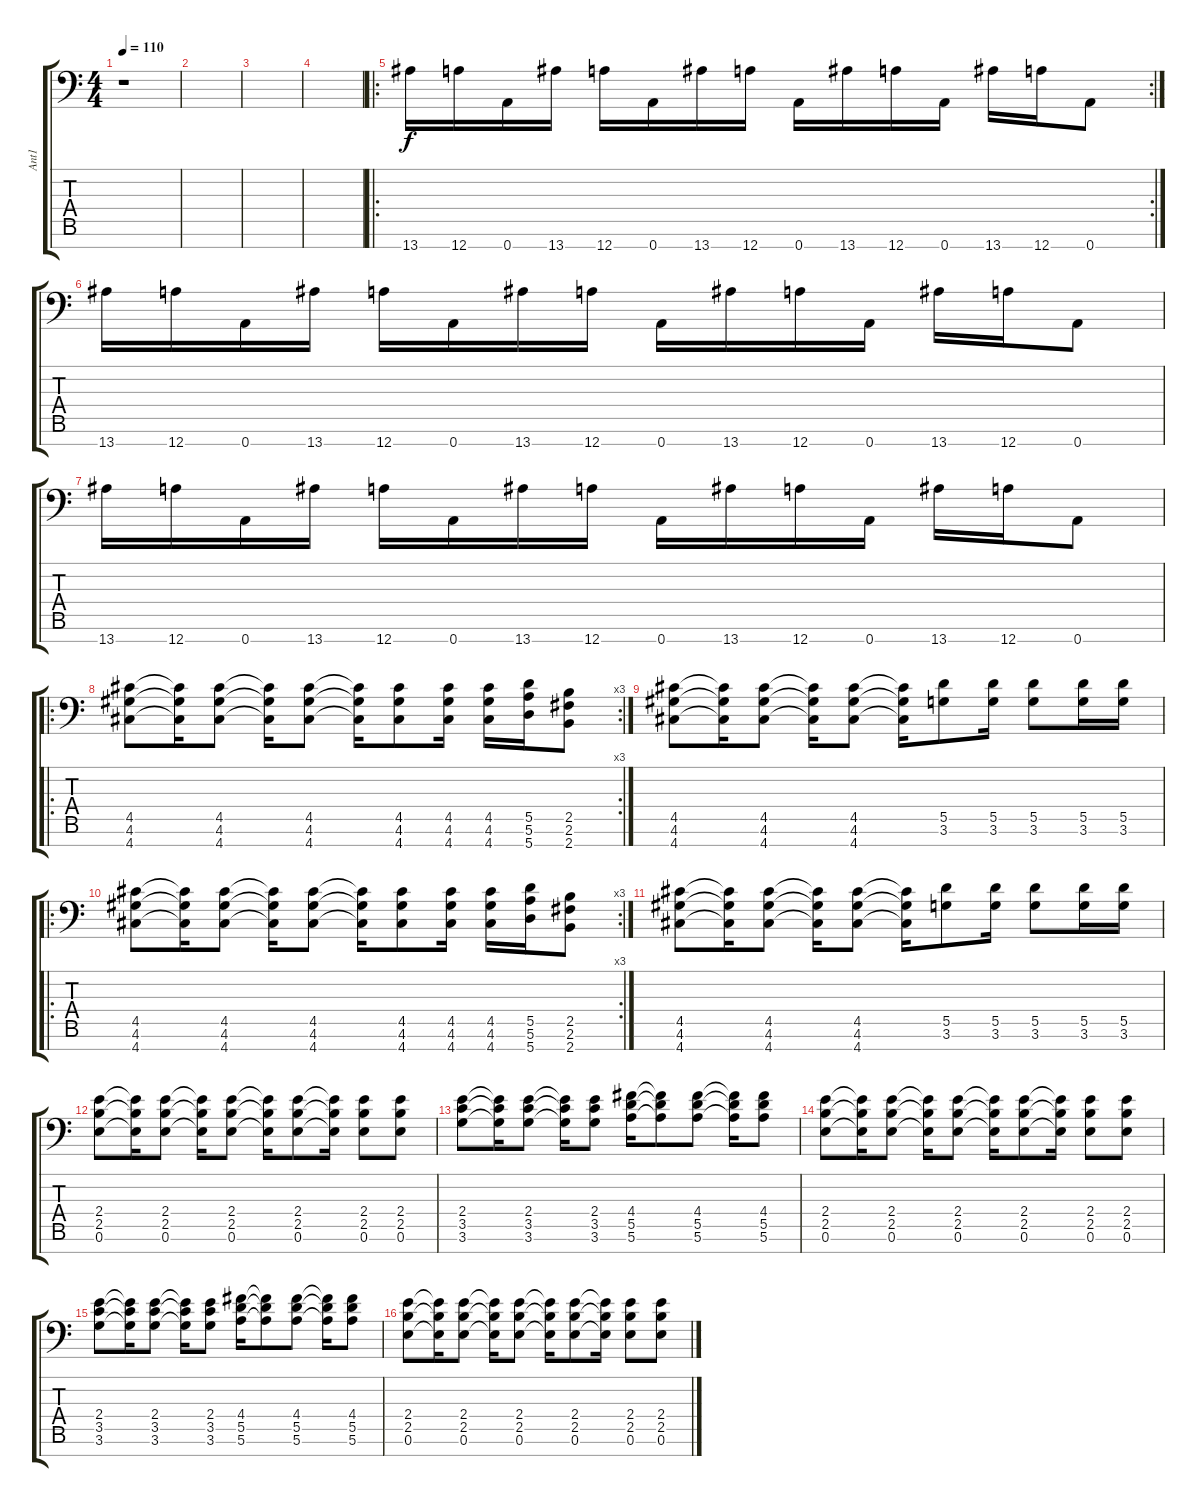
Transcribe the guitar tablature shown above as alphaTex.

\track ("Ant1" "Ant1") {instrument distortionguitar}
\staff {score tabs}
\tuning (E4 B3 G3 D3 A2 E2 A1) {hide}
\ts (4 4)
\tempo 110
\clef f4
\ks c
r.1{dy f instrument distortionguitar} |
|
|
|
\ro
\rc 2
13.7.16 12.7.16 0.7.16 13.7.16 12.7.16 0.7.16 13.7.16 12.7.16 0.7.16 13.7.16 12.7.16 0.7.16 13.7.16 12.7.16 0.7.8 |
13.7.16 12.7.16 0.7.16 13.7.16 12.7.16 0.7.16 13.7.16 12.7.16 0.7.16 13.7.16 12.7.16 0.7.16 13.7.16 12.7.16 0.7.8 |
13.7.16 12.7.16 0.7.16 13.7.16 12.7.16 0.7.16 13.7.16 12.7.16 0.7.16 13.7.16 12.7.16 0.7.16 13.7.16 12.7.16 0.7.8 |
\ro
\rc 3
(4.5 4.6 4.7).8 (4.5{t} 4.6{t} 4.7{t}).16 (4.5 4.6 4.7).8 (4.5{t} 4.6{t} 4.7{t}).16 (4.5 4.6 4.7).8 (4.5{t} 4.6{t} 4.7{t}).16 (4.5 4.6 4.7).8 (4.5 4.6 4.7).16 (4.5 4.6 4.7).16 (5.5 5.6 5.7).16 (2.5 2.6 2.7).8 |
(4.5 4.6 4.7).8 (4.5{t} 4.6{t} 4.7{t}).16 (4.5 4.6 4.7).8 (4.5{t} 4.6{t} 4.7{t}).16 (4.5 4.6 4.7).8 (4.5{t} 4.6{t} 4.7{t}).16 (5.5 3.6).8 (5.5 3.6).16 (5.5 3.6).8 (5.5 3.6).16 (5.5 3.6).16 |
\ro
\rc 3
(4.5 4.6 4.7).8 (4.5{t} 4.6{t} 4.7{t}).16 (4.5 4.6 4.7).8 (4.5{t} 4.6{t} 4.7{t}).16 (4.5 4.6 4.7).8 (4.5{t} 4.6{t} 4.7{t}).16 (4.5 4.6 4.7).8 (4.5 4.6 4.7).16 (4.5 4.6 4.7).16 (5.5 5.6 5.7).16 (2.5 2.6 2.7).8 |
(4.5 4.6 4.7).8 (4.5{t} 4.6{t} 4.7{t}).16 (4.5 4.6 4.7).8 (4.5{t} 4.6{t} 4.7{t}).16 (4.5 4.6 4.7).8 (4.5{t} 4.6{t} 4.7{t}).16 (5.5 3.6).8 (5.5 3.6).16 (5.5 3.6).8 (5.5 3.6).16 (5.5 3.6).16 |
(2.4 2.5 0.6).8 (2.4{t} 2.5{t} 0.6{t}).16 (2.4 2.5 0.6).8 (2.4{t} 2.5{t} 0.6{t}).16 (2.4 2.5 0.6).8 (2.4{t} 2.5{t} 0.6{t}).16 (2.4 2.5 0.6).8 (2.4{t} 2.5{t} 0.6{t}).16 (2.4 2.5 0.6).8 (2.4 2.5 0.6).8 |
(2.4 3.5 3.6).8 (2.4{t} 3.5{t} 3.6{t}).16 (2.4 3.5 3.6).8 (2.4{t} 3.5{t} 3.6{t}).16 (2.4 3.5 3.6).8 (4.4 5.5 5.6).16 (4.4{t} 5.5{t} 5.6{t}).8 (4.4 5.5 5.6).8 (4.4{t} 5.5{t} 5.6{t}).16 (4.4 5.5 5.6).8 |
(2.4 2.5 0.6).8 (2.4{t} 2.5{t} 0.6{t}).16 (2.4 2.5 0.6).8 (2.4{t} 2.5{t} 0.6{t}).16 (2.4 2.5 0.6).8 (2.4{t} 2.5{t} 0.6{t}).16 (2.4 2.5 0.6).8 (2.4{t} 2.5{t} 0.6{t}).16 (2.4 2.5 0.6).8 (2.4 2.5 0.6).8 |
(2.4 3.5 3.6).8 (2.4{t} 3.5{t} 3.6{t}).16 (2.4 3.5 3.6).8 (2.4{t} 3.5{t} 3.6{t}).16 (2.4 3.5 3.6).8 (4.4 5.5 5.6).16 (4.4{t} 5.5{t} 5.6{t}).8 (4.4 5.5 5.6).8 (4.4{t} 5.5{t} 5.6{t}).16 (4.4 5.5 5.6).8 |
(2.4 2.5 0.6).8 (2.4{t} 2.5{t} 0.6{t}).16 (2.4 2.5 0.6).8 (2.4{t} 2.5{t} 0.6{t}).16 (2.4 2.5 0.6).8 (2.4{t} 2.5{t} 0.6{t}).16 (2.4 2.5 0.6).8 (2.4{t} 2.5{t} 0.6{t}).16 (2.4 2.5 0.6).8 (2.4 2.5 0.6).8
